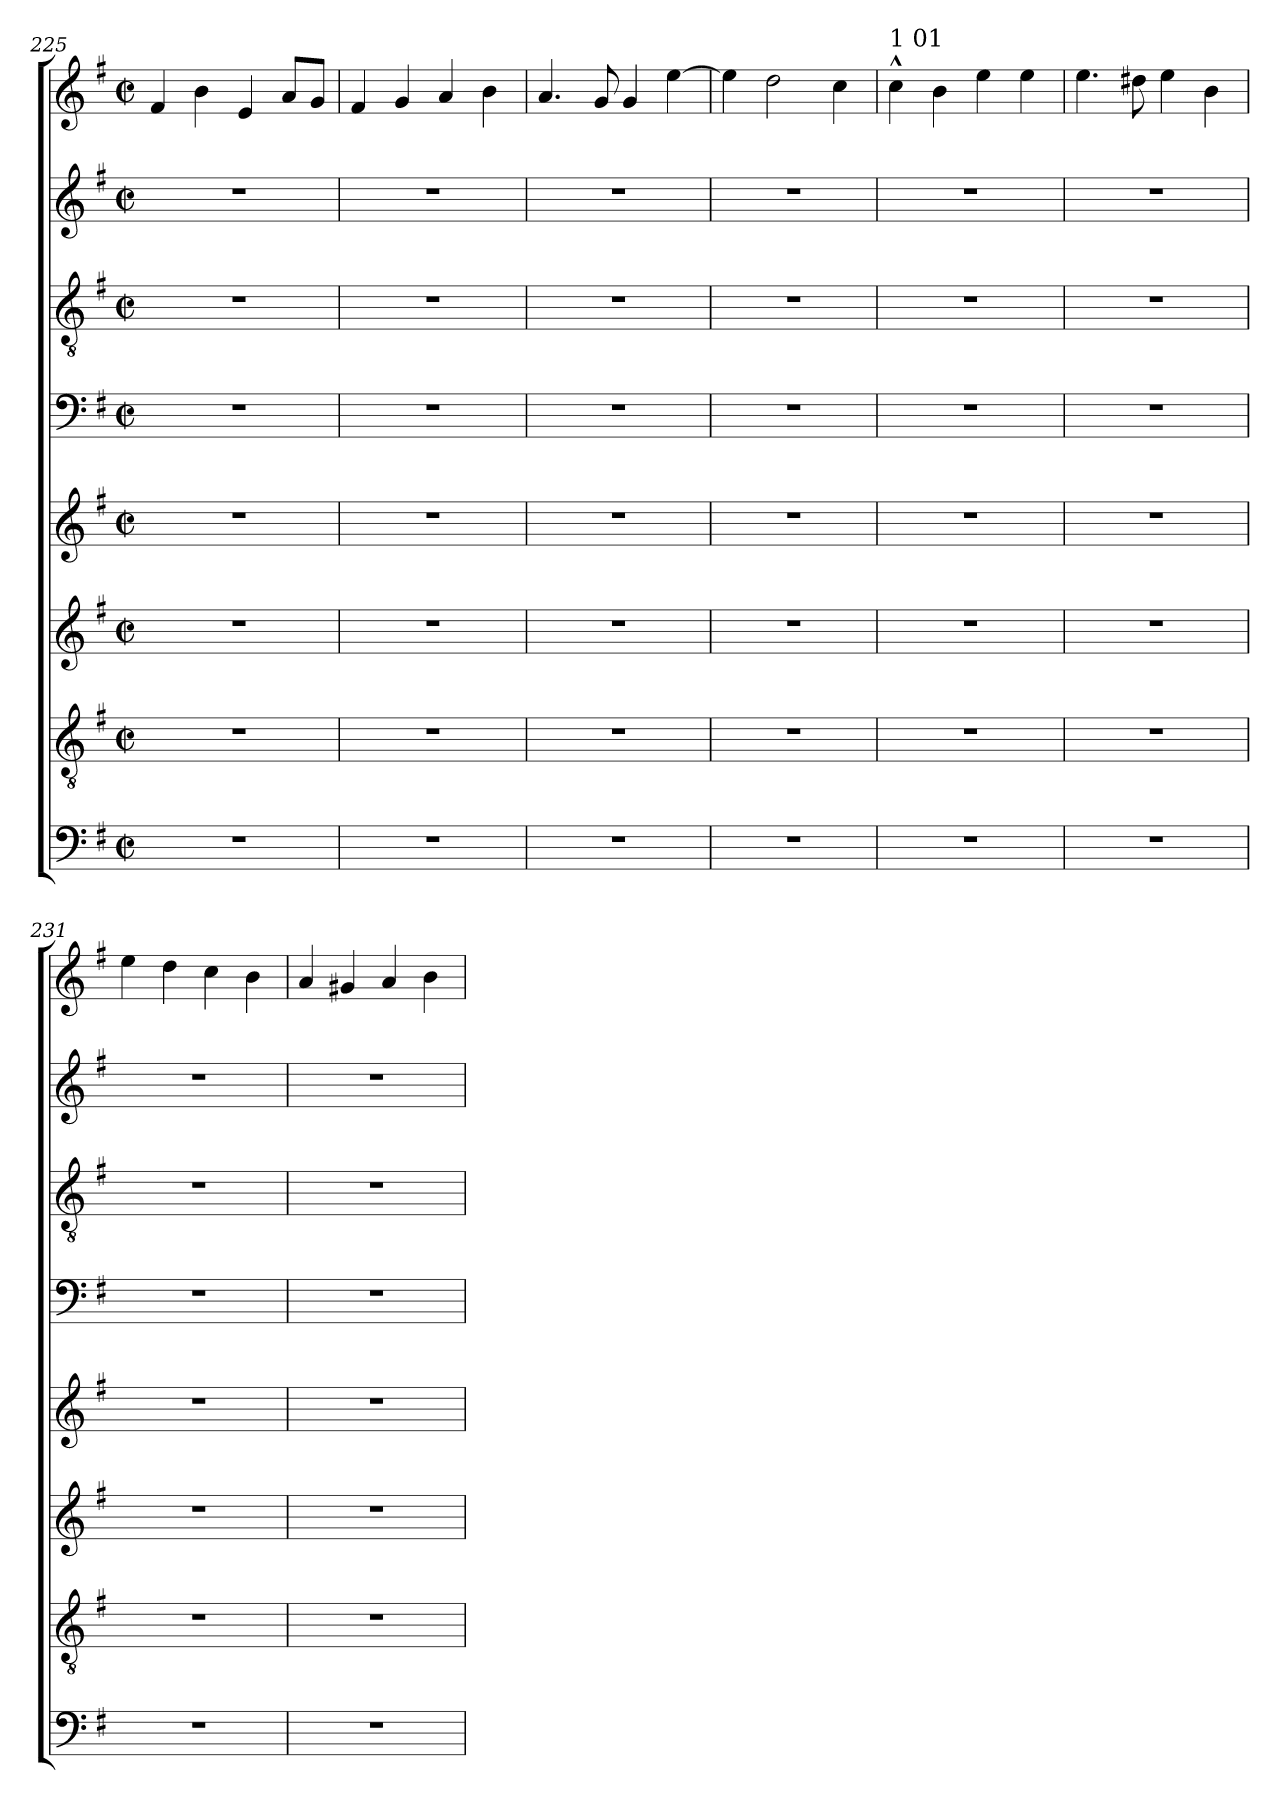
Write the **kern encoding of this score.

**kern	**kern	**kern	**kern	**kern	**kern	**kern	**kern
*part8	*part7	*part6	*part5	*part4	*part3	*part2	*part1
*staff8	*staff7	*staff6	*staff5	*staff4	*staff3	*staff2	*staff1
*clefF4	*clefGv2	*clefG2	*clefG2	*clefF4	*clefGv2	*clefG2	*clefG2
*k[f#]	*k[f#]	*k[f#]	*k[f#]	*k[f#]	*k[f#]	*k[f#]	*k[f#]
*G:	*G:	*G:	*G:	*G:	*G:	*G:	*G:
*M2/2	*M2/2	*M2/2	*M2/2	*M2/2	*M2/2	*M2/2	*M2/2
*met(c|)	*met(c|)	*met(c|)	*met(c|)	*met(c|)	*met(c|)	*met(c|)	*met(c|)
=225	=225	=225	=225	=225	=225	=225	=225
1r	1r	1r	1r	1r	1r	1r	4f#/
.	.	.	.	.	.	.	4b\
.	.	.	.	.	.	.	4e/
.	.	.	.	.	.	.	8a/L
.	.	.	.	.	.	.	8g/J
=226	=226	=226	=226	=226	=226	=226	=226
1r	1r	1r	1r	1r	1r	1r	4f#/
.	.	.	.	.	.	.	4g/
.	.	.	.	.	.	.	4a/
.	.	.	.	.	.	.	4b\
=227	=227	=227	=227	=227	=227	=227	=227
1r	1r	1r	1r	1r	1r	1r	4.a/
.	.	.	.	.	.	.	8g/
.	.	.	.	.	.	.	4g/
.	.	.	.	.	.	.	[>4ee\
=228	=228	=228	=228	=228	=228	=228	=228
1r	1r	1r	1r	1r	1r	1r	4ee\]
.	.	.	.	.	.	.	2dd\
.	.	.	.	.	.	.	4cc\
!!LO:LB:g=z
=229	=229	=229	=229	=229	=229	=229	=229
!	!	!	!	!	!	!	!LO:TX:a:t=1 01
1r	1r	1r	1r	1r	1r	1r	4cc^^>\
.	.	.	.	.	.	.	4b\
.	.	.	.	.	.	.	4ee\
.	.	.	.	.	.	.	4ee\
=230	=230	=230	=230	=230	=230	=230	=230
1r	1r	1r	1r	1r	1r	1r	4.ee\
.	.	.	.	.	.	.	8dd#X\
.	.	.	.	.	.	.	4ee\
.	.	.	.	.	.	.	4b\
=231	=231	=231	=231	=231	=231	=231	=231
1r	1r	1r	1r	1r	1r	1r	4ee\
.	.	.	.	.	.	.	4dd\
.	.	.	.	.	.	.	4cc\
.	.	.	.	.	.	.	4b\
=232	=232	=232	=232	=232	=232	=232	=232
1r	1r	1r	1r	1r	1r	1r	4a/
.	.	.	.	.	.	.	4g#X/
.	.	.	.	.	.	.	4a/
.	.	.	.	.	.	.	4b\
=	=	=	=	=	=	=	=
*-	*-	*-	*-	*-	*-	*-	*-
